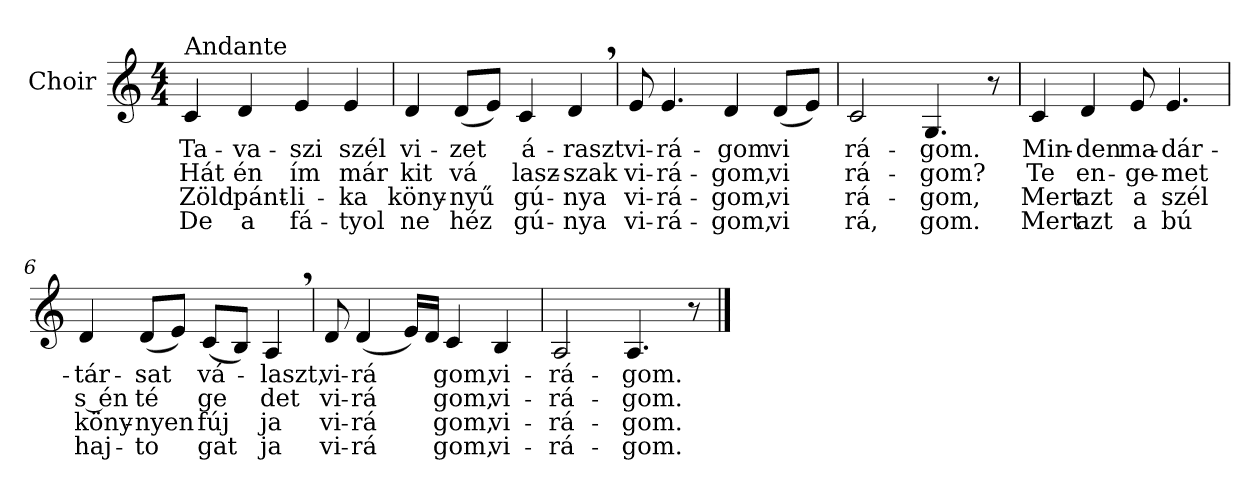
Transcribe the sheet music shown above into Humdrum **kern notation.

**kern	**text	**text	**text	**text
*part1	*part1	*part1	*part1	*part1
*staff1	*staff1	*staff1	*staff1	*staff1
*I"Choir	*	*	*	*
*I'Ch	*	*	*	*
*clefG2	*	*	*	*
*k[]	*	*	*	*
*C:	*	*	*	*
*M4/4	*	*	*	*
*MM96	*	*	*	*
=1	=1	=1	=1	=1
!LO:TX:a:t=Andante	!	!	!	!
4c/	Ta-	Hát	Zöld	De
4d/	-va-	én	pánt-	a
4e/	-szi	ím	-li-	fá-
4e/	szél	már	-ka	-tyol
=2	=2	=2	=2	=2
4d/	vi-	kit	köny-	ne
(8d/L	-zet	vá	-nyű	héz
8e/J)	.	.	.	.
4c/	á-	lasz-	gú-	gú-
4d,/	-raszt	-szak	-nya	-nya
=3	=3	=3	=3	=3
8e/	vi-	vi-	vi-	vi-
4.e/	-rá-	-rá-	-rá-	-rá-
4d/	-gom	-gom,	-gom,	-gom,
(8d/L	-vi	vi	vi	vi
8e/J)	.	.	.	.
=4	=4	=4	=4	=4
2c/	rá-	rá-	rá-	rá,
4.G/	-gom.	-gom?	-gom,	gom.
8r	.	.	.	.
!!LO:LB:g=z
=5	=5	=5	=5	=5
4c/	Min-	Te	Mert	Mert
4d/	-den	en-	azt	azt
8e/	ma-	-ge-	a	a
4.e/	-dár-	-met	szél	bú
=6	=6	=6	=6	=6
4d/	-tár-	s én	köny-	haj-
(8d/L	-sat	-té	-nyen	-to
8e/J)	.	.	.	.
(8c/L	vá-	ge	fúj	gat
8B/J)	.	.	.	.
4A,/	laszt,	det	ja	ja
=7	=7	=7	=7	=7
8d/	vi-	vi-	vi-	vi-
(4d/	-rá	-rá	-rá	-rá
16e/LL)	.	.	.	.
16d/JJ	.	.	.	.
4c/	gom,	gom,	gom,	gom,
4B/	vi-	vi-	vi-	vi-
=8	=8	=8	=8	=8
2A/	-rá-	-rá-	-rá-	-rá-
4.A/	-gom.	-gom.	-gom.	-gom.
8r	.	.	.	.
==	==	==	==	==
*-	*-	*-	*-	*-
